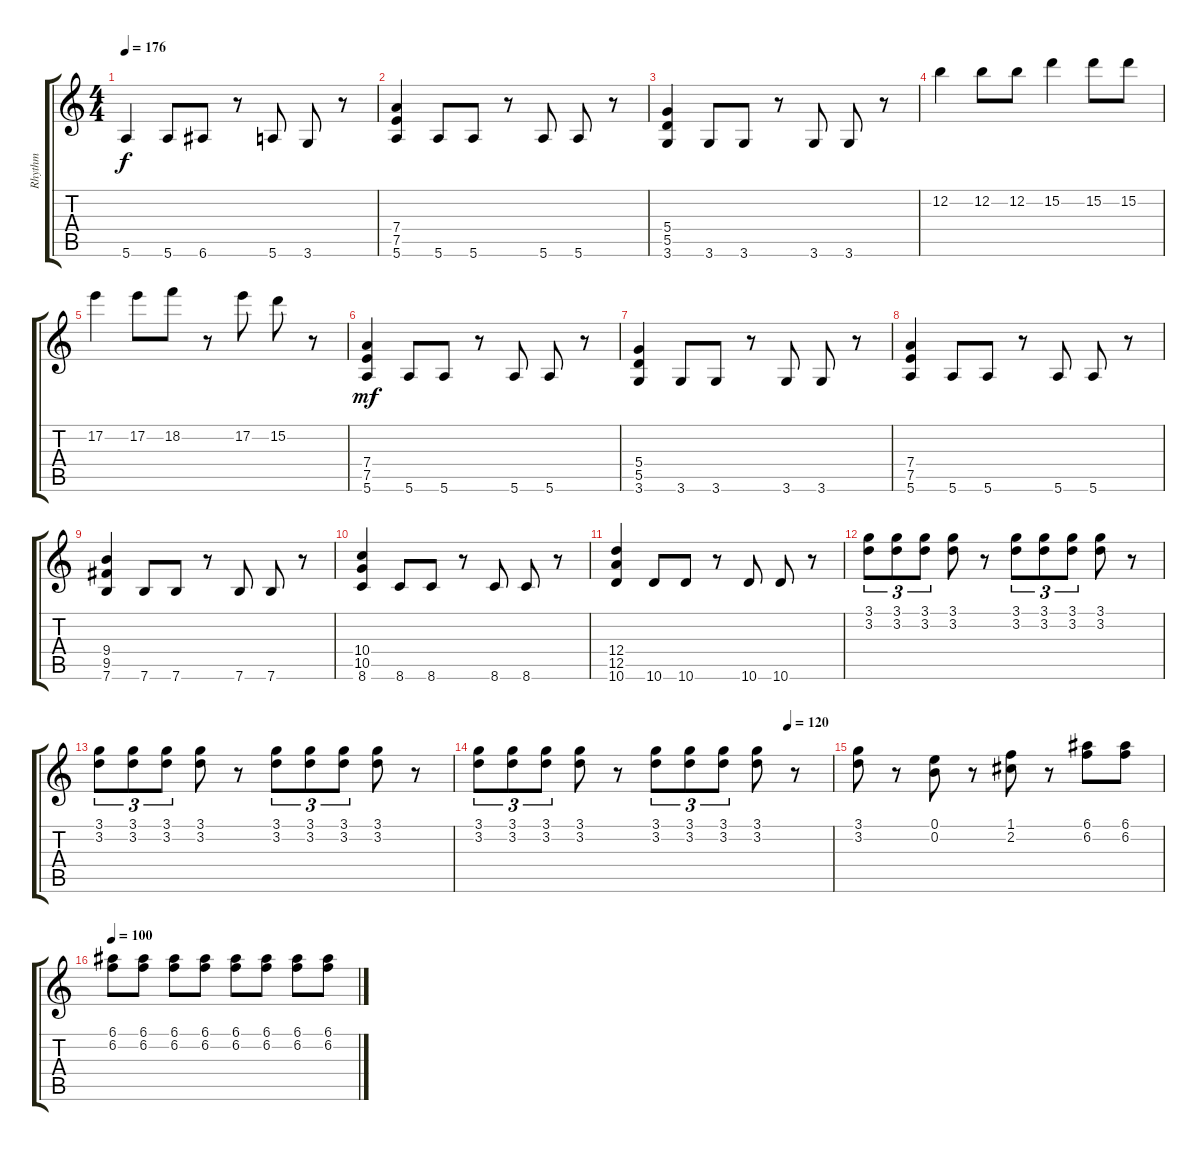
\track ("Rhythm" "Rhythm") {instrument electricguitarclean}
\staff {score tabs}
\tuning (E4 B3 G3 D3 A2 E2) {hide}
\ts (4 4)
\tempo 176
\clef g2
\ks c
5.6.4{dy f} 5.6.8 6.6.8 r.8 5.6.8 3.6.8 r.8 |
(7.4 7.5 5.6).4 5.6.8 5.6.8 r.8 5.6.8 5.6.8 r.8 |
(5.4 5.5 3.6).4 3.6.8 3.6.8 r.8 3.6.8 3.6.8 r.8 |
12.2.4 12.2.8 12.2.8 15.2.4 15.2.8 15.2.8 |
17.2.4 17.2.8 18.2.8 r.8 17.2.8 15.2.8 r.8 |
(7.4 7.5 5.6).4{dy mf} 5.6.8 5.6.8 r.8 5.6.8 5.6.8 r.8 |
(5.4 5.5 3.6).4 3.6.8 3.6.8 r.8 3.6.8 3.6.8 r.8 |
(7.4 7.5 5.6).4 5.6.8 5.6.8 r.8 5.6.8 5.6.8 r.8 |
(9.4 9.5 7.6).4 7.6.8 7.6.8 r.8 7.6.8 7.6.8 r.8 |
(10.4 10.5 8.6).4 8.6.8 8.6.8 r.8 8.6.8 8.6.8 r.8 |
(12.4 12.5 10.6).4 10.6.8 10.6.8 r.8 10.6.8 10.6.8 r.8 |
(3.1 3.2).8{tu (3 2)} (3.1 3.2).8{tu (3 2)} (3.1 3.2).8{tu (3 2)} (3.1 3.2).8 r.8 (3.1 3.2).8{tu (3 2)} (3.1 3.2).8{tu (3 2)} (3.1 3.2).8{tu (3 2)} (3.1 3.2).8 r.8 |
(3.1 3.2).8{tu (3 2)} (3.1 3.2).8{tu (3 2)} (3.1 3.2).8{tu (3 2)} (3.1 3.2).8 r.8 (3.1 3.2).8{tu (3 2)} (3.1 3.2).8{tu (3 2)} (3.1 3.2).8{tu (3 2)} (3.1 3.2).8 r.8 |
\tempo (120 0.875)
(3.1 3.2).8{tu (3 2)} (3.1 3.2).8{tu (3 2)} (3.1 3.2).8{tu (3 2)} (3.1 3.2).8 r.8 (3.1 3.2).8{tu (3 2)} (3.1 3.2).8{tu (3 2)} (3.1 3.2).8{tu (3 2)} (3.1 3.2).8 r.8 |
(3.1 3.2).8 r.8 (0.1 0.2).8 r.8 (1.1 2.2).8 r.8 (6.1 6.2).8 (6.1 6.2).8 |
\tempo 100
(6.1 6.2).8 (6.1 6.2).8 (6.1 6.2).8 (6.1 6.2).8 (6.1 6.2).8 (6.1 6.2).8 (6.1 6.2).8 (6.1 6.2).8
